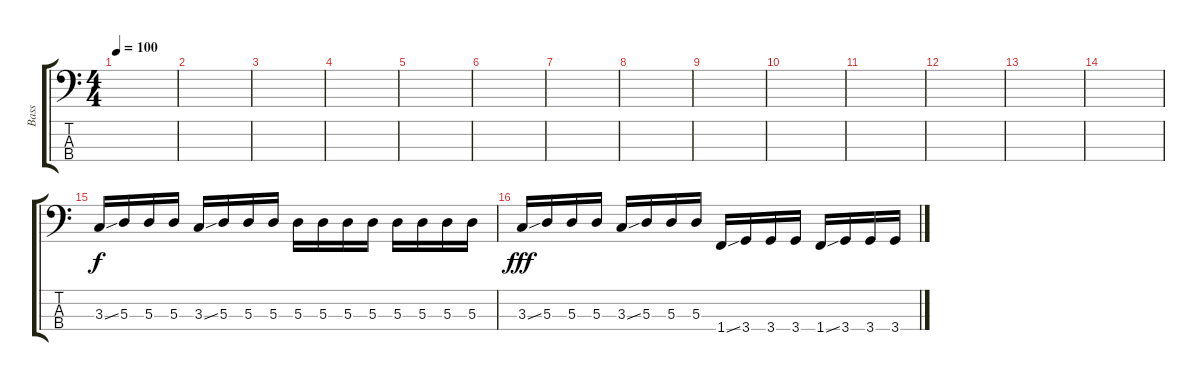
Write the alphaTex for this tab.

\track ("Bass" "Bass") {instrument electricbasspick}
\staff {score tabs}
\tuning (G2 D2 A1 E1) {hide}
\ts (4 4)
\tempo 100
\clef f4
\ks c
|
|
|
|
|
|
|
|
|
|
|
|
|
|
3.3{ss}.16 5.3.16 5.3.16 5.3.16 3.3{ss}.16 5.3.16 5.3.16 5.3.16 5.3.16 5.3.16 5.3.16{dy f} 5.3.16 5.3.16 5.3.16 5.3.16 5.3.16 |
3.3{ss}.16{dy fff} 5.3.16 5.3.16 5.3.16 3.3{ss}.16 5.3.16 5.3.16 5.3.16 1.4{ss}.16 3.4.16 3.4.16 3.4.16 1.4{ss}.16 3.4.16 3.4.16 3.4.16
